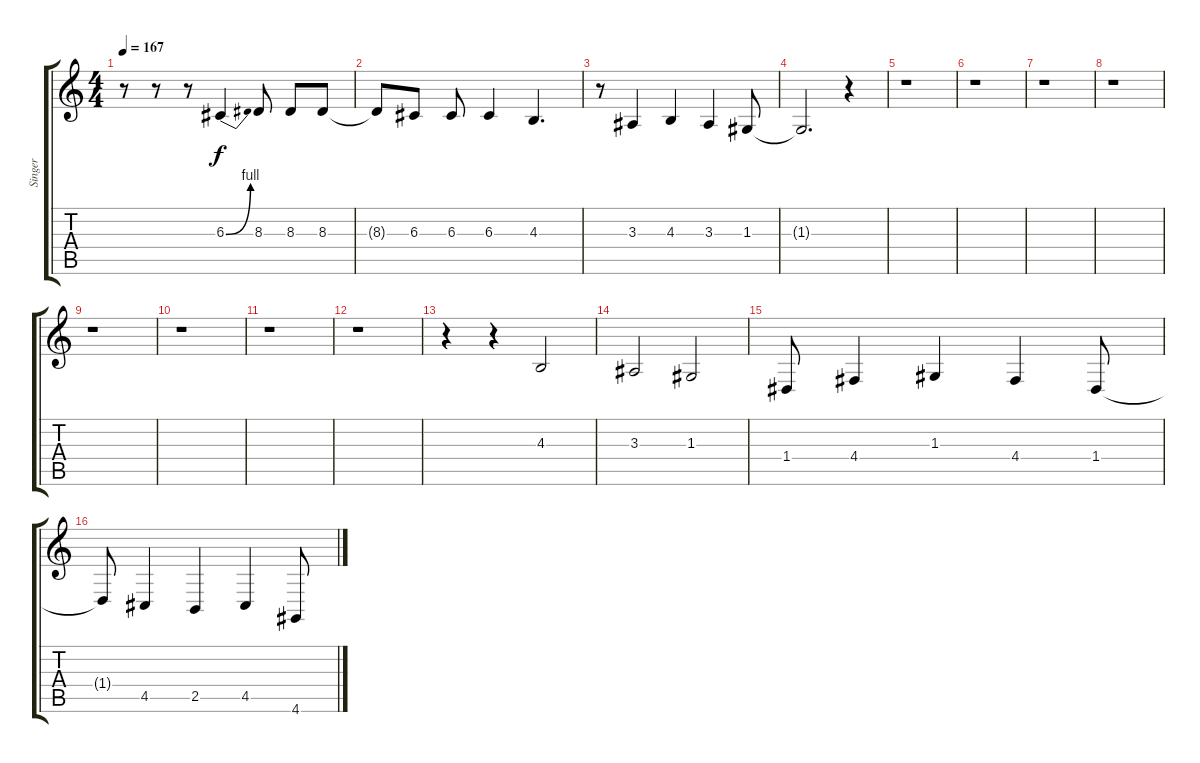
\track ("Singer" "Singer") {instrument tenorsax}
\staff {score tabs}
\tuning (E4 B3 G3 D3 A2 E2) {hide}
\ts (4 4)
\tempo 167
\clef g2
\ks c
r.8{dy f} r.8 r.8 6.3{be (bend 0 0 60 4)}.4 8.3.8 8.3.8 8.3.8 |
8.3{t}.8 6.3.8 6.3.8 6.3.4 4.3.4{d} |
r.8 3.3.4 4.3.4 3.3.4 1.3.8 |
1.3{t}.2{d} r.4 |
r.1 |
r.1 |
r.1 |
r.1 |
r.1 |
r.1 |
r.1 |
r.1 |
r.4 r.4 4.3.2 |
3.3.2 1.3.2 |
1.4.8 4.4.4 1.3.4 4.4.4 1.4.8 |
1.4{t}.8 4.5.4 2.5.4 4.5.4 4.6.8
